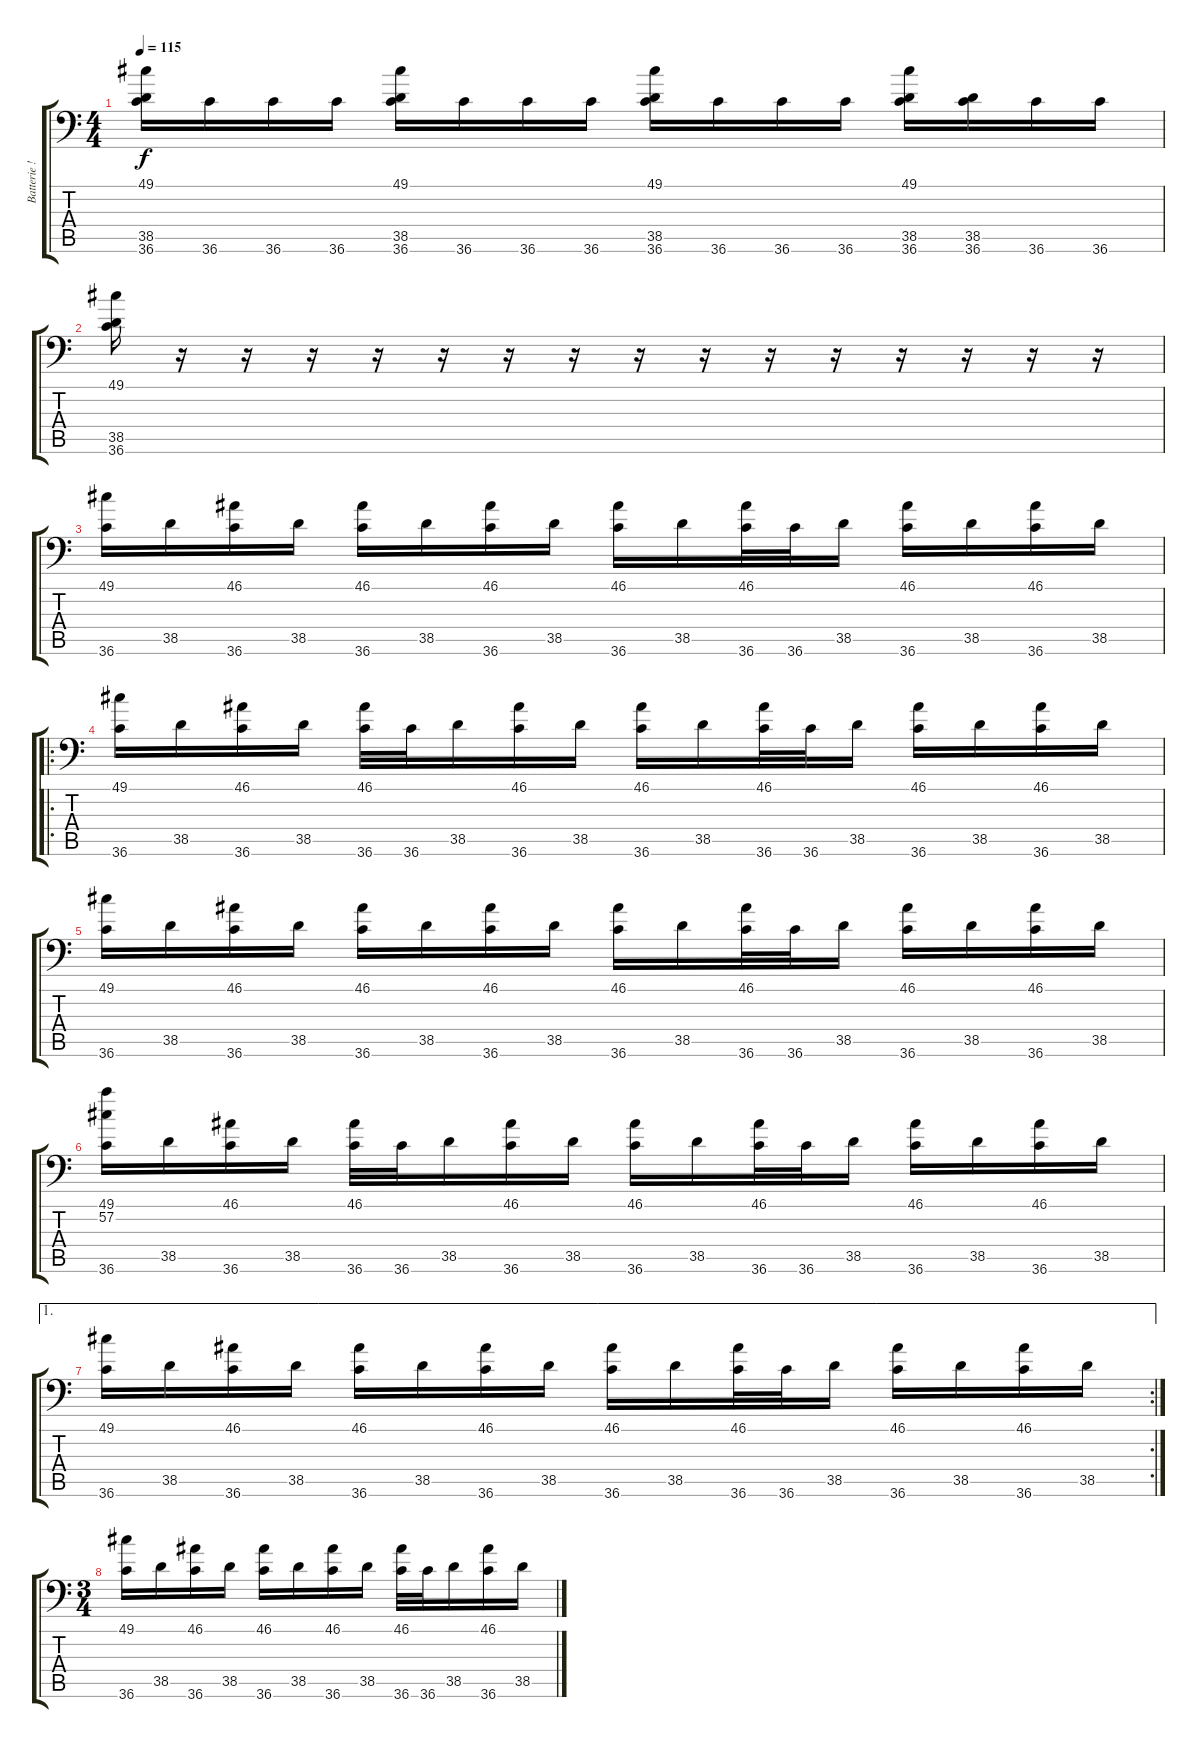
\track ("Batterie !!" "Batterie !") {instrument acousticgrandpiano}
\staff {score tabs}
\tuning (C-1 C-1 C-1 C-1 C-1 C-1) {hide}
\ts (4 4)
\tempo 115
\clef f4
\ks c
(49.1 38.5 36.6).16{dy f} 36.6.16 36.6.16 36.6.16 (49.1 38.5 36.6).16 36.6.16 36.6.16 36.6.16 (49.1 38.5 36.6).16 36.6.16 36.6.16 36.6.16 (49.1 38.5 36.6).16 (38.5 36.6).16 36.6.16 36.6.16 |
(49.1 38.5 36.6).16 r.16 r.16 r.16 r.16 r.16 r.16 r.16 r.16 r.16 r.16 r.16 r.16 r.16 r.16 r.16 |
(49.1 36.6).16 38.5.16 (46.1 36.6).16 38.5.16 (46.1 36.6).16 38.5.16 (46.1 36.6).16 38.5.16 (46.1 36.6).16 38.5.16 (46.1 36.6).32 36.6.32 38.5.16 (46.1 36.6).16 38.5.16 (46.1 36.6).16 38.5.16 |
\ro
(49.1 36.6).16 38.5.16 (46.1 36.6).16 38.5.16 (46.1 36.6).32 36.6.32 38.5.16 (46.1 36.6).16 38.5.16 (46.1 36.6).16 38.5.16 (46.1 36.6).32 36.6.32 38.5.16 (46.1 36.6).16 38.5.16 (46.1 36.6).16 38.5.16 |
(49.1 36.6).16 38.5.16 (46.1 36.6).16 38.5.16 (46.1 36.6).16 38.5.16 (46.1 36.6).16 38.5.16 (46.1 36.6).16 38.5.16 (46.1 36.6).32 36.6.32 38.5.16 (46.1 36.6).16 38.5.16 (46.1 36.6).16 38.5.16 |
(49.1 57.2 36.6).16 38.5.16 (46.1 36.6).16 38.5.16 (46.1 36.6).32 36.6.32 38.5.16 (46.1 36.6).16 38.5.16 (46.1 36.6).16 38.5.16 (46.1 36.6).32 36.6.32 38.5.16 (46.1 36.6).16 38.5.16 (46.1 36.6).16 38.5.16 |
\ae 1
\rc 2
(49.1 36.6).16 38.5.16 (46.1 36.6).16 38.5.16 (46.1 36.6).16 38.5.16 (46.1 36.6).16 38.5.16 (46.1 36.6).16 38.5.16 (46.1 36.6).32 36.6.32 38.5.16 (46.1 36.6).16 38.5.16 (46.1 36.6).16 38.5.16 |
\ts (3 4)
(49.1 36.6).16 38.5.16 (46.1 36.6).16 38.5.16 (46.1 36.6).16 38.5.16 (46.1 36.6).16 38.5.16 (46.1 36.6).32 36.6.32 38.5.16 (46.1 36.6).16 38.5.16
